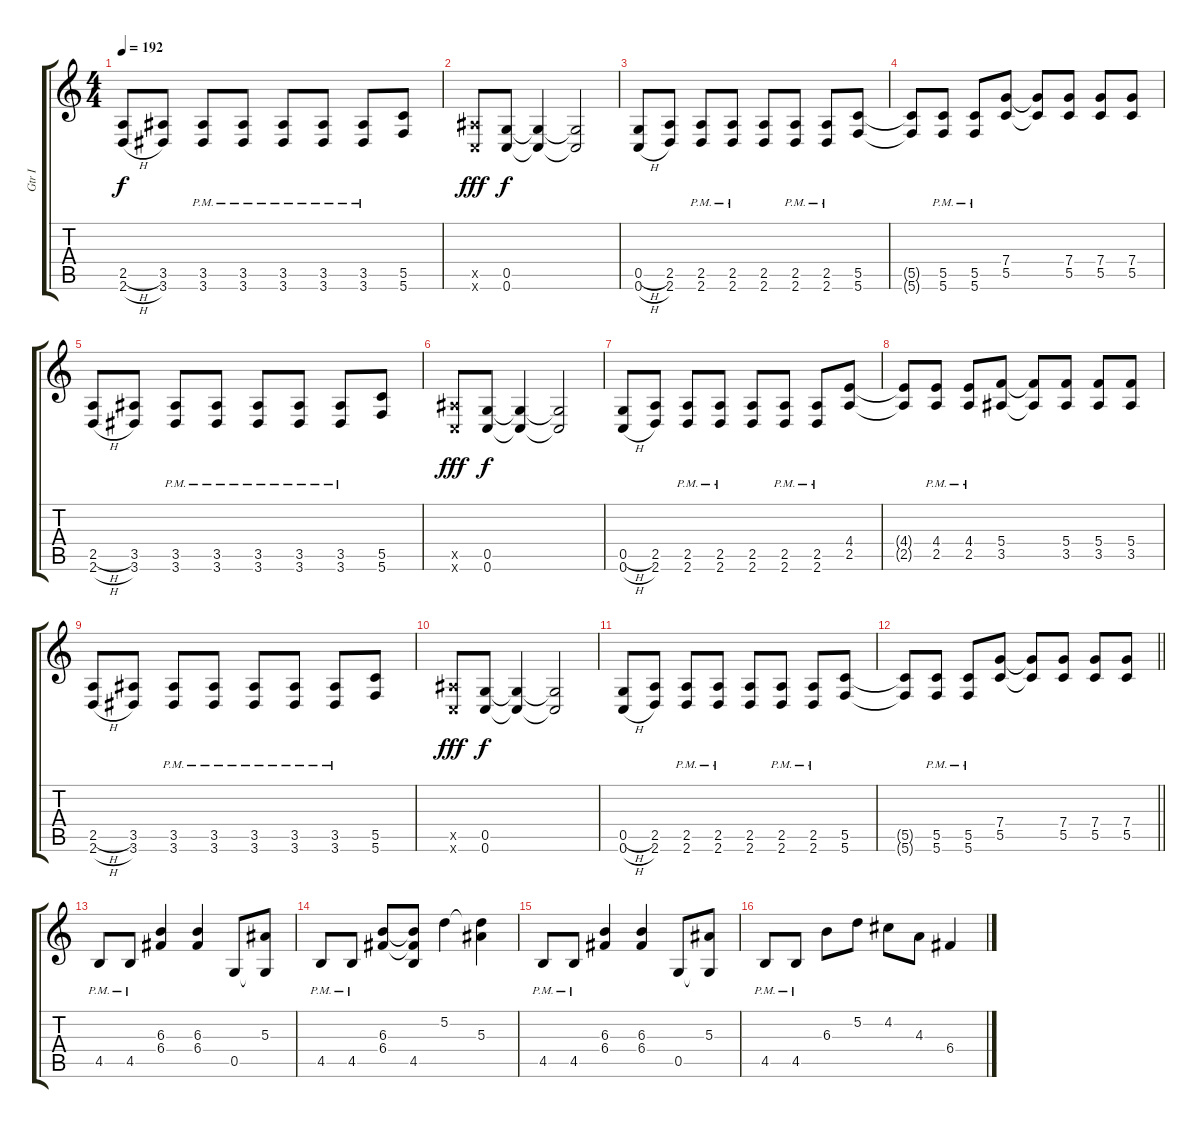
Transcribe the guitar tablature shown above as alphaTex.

\track ("Gtr I" "Gtr I") {instrument distortionguitar}
\staff {score tabs}
\tuning (D4 A3 F3 C3 G2 C2) {hide}
\ts (4 4)
\tempo 192
\clef g2
\ks c
(2.5{h} 2.6{h}).8{dy f} (3.5 3.6).8 (3.5{pm} 3.6{pm}).8 (3.5{pm} 3.6{pm}).8 (3.5{pm} 3.6{pm}).8 (3.5{pm} 3.6{pm}).8 (3.5{pm} 3.6{pm}).8 (5.5 5.6).8 |
(3.5{x} 0.6{x}).8{dy fff} (0.5 0.6).8{dy f} (0.5{t} 0.6{t}).4 (0.5{t} 0.6{t}).2 |
(0.5{h} 0.6{h}).8 (2.5 2.6).8 (2.5{pm} 2.6{pm}).8 (2.5{pm} 2.6{pm}).8 (2.5 2.6).8 (2.5{pm} 2.6{pm}).8 (2.5{pm} 2.6{pm}).8 (5.5 5.6).8 |
(5.5{t} 5.6{t}).8 (5.5{pm} 5.6).8 (5.5{pm} 5.6).8 (7.4 5.5).8 (7.4{t} 5.5{t}).8 (7.4 5.5).8 (7.4 5.5).8 (7.4 5.5).8 |
(2.5{h} 2.6{h}).8 (3.5 3.6).8 (3.5{pm} 3.6{pm}).8 (3.5{pm} 3.6{pm}).8 (3.5{pm} 3.6{pm}).8 (3.5{pm} 3.6{pm}).8 (3.5{pm} 3.6{pm}).8 (5.5 5.6).8 |
(3.5{x} 0.6{x}).8{dy fff} (0.5 0.6).8{dy f} (0.5{t} 0.6{t}).4 (0.5{t} 0.6{t}).2 |
(0.5{h} 0.6{h}).8 (2.5 2.6).8 (2.5{pm} 2.6{pm}).8 (2.5{pm} 2.6{pm}).8 (2.5 2.6).8 (2.5{pm} 2.6{pm}).8 (2.5{pm} 2.6{pm}).8 (4.4 2.5).8 |
(4.4{t} 2.5{t}).8 (4.4{pm} 2.5{pm}).8 (4.4{pm} 2.5{pm}).8 (5.4 3.5).8 (5.4{t} 3.5{t}).8 (5.4 3.5).8 (5.4 3.5).8 (5.4 3.5).8 |
(2.5{h} 2.6{h}).8 (3.5 3.6).8 (3.5{pm} 3.6{pm}).8 (3.5{pm} 3.6{pm}).8 (3.5{pm} 3.6{pm}).8 (3.5{pm} 3.6{pm}).8 (3.5{pm} 3.6{pm}).8 (5.5 5.6).8 |
(3.5{x} 0.6{x}).8{dy fff} (0.5 0.6).8{dy f} (0.5{t} 0.6{t}).4 (0.5{t} 0.6{t}).2 |
(0.5{h} 0.6{h}).8 (2.5 2.6).8 (2.5{pm} 2.6{pm}).8 (2.5{pm} 2.6{pm}).8 (2.5 2.6).8 (2.5{pm} 2.6{pm}).8 (2.5{pm} 2.6{pm}).8 (5.5 5.6).8 |
\barLineRight lightlight
(5.5{t} 5.6{t}).8 (5.5{pm} 5.6).8 (5.5{pm} 5.6).8 (7.4 5.5).8 (7.4{t} 5.5{t}).8 (7.4 5.5).8 (7.4 5.5).8 (7.4 5.5).8 |
4.5{pm}.8{volume 15 balance 15 instrument distortionguitar} 4.5{pm}.8 (6.3 6.4).4 (6.3 6.4).4 0.5.8 (5.3 0.5{t}).8 |
4.5{pm}.8 4.5{pm}.8 (6.3 6.4).8 (6.3{t} 6.4{t} 4.5).8 5.2.4 (5.2{t} 5.3).4 |
4.5{pm}.8 4.5{pm}.8 (6.3 6.4).4 (6.3 6.4).4 0.5.8 (5.3 0.5{t}).8 |
4.5{pm}.8 4.5{pm}.8 6.3.8 5.2.8 4.2.8 4.3.8 6.4.4
